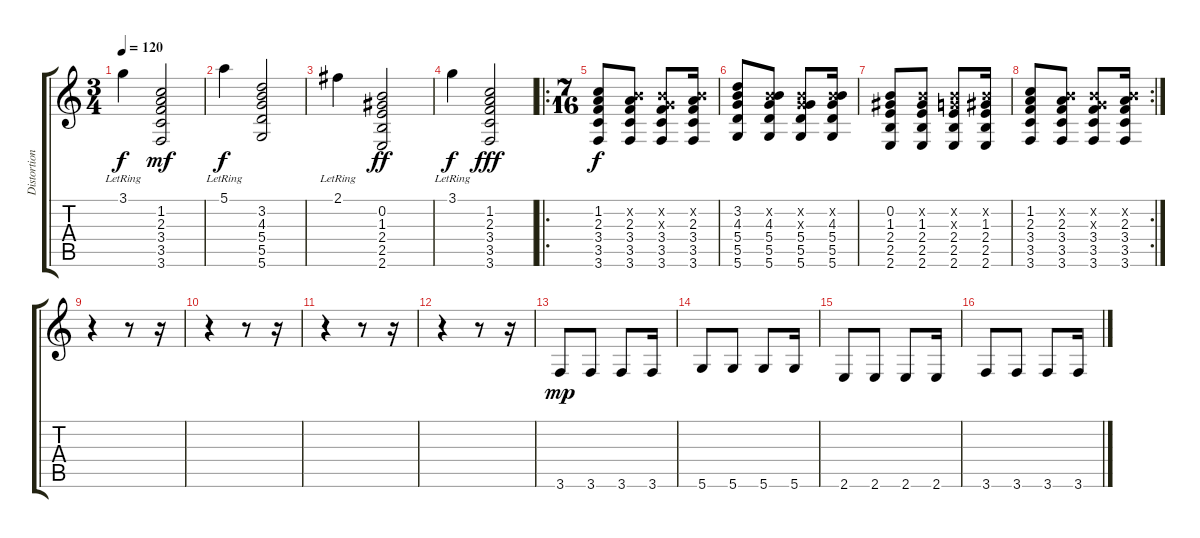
\track ("Distortion Guitar" "Distortion") {instrument distortionguitar}
\staff {score tabs}
\tuning (E4 B3 G3 D3 A2 D2) {hide}
\ts (3 4)
\tempo 120
\clef g2
\ks c
3.1{lr}.4{dy f} (1.2 2.3 3.4 3.5 3.6).2{dy mf} |
5.1{lr}.4{dy f} (3.2 4.3 5.4 5.5 5.6).2 |
2.1{lr}.4 (0.2 1.3 2.4 2.5 2.6).2{dy ff} |
3.1{lr}.4{dy f} (1.2 2.3 3.4 3.5 3.6).2{dy fff} |
\ro
\ts (7 16)
(1.2 2.3 3.4 3.5 3.6).8{dy f} (0.2{x} 2.3 3.4 3.5 3.6).8 (0.2{x} 0.3{x} 3.4 3.5 3.6).8 (0.2{x} 2.3 3.4 3.5 3.6).16 |
(3.2 4.3 5.4 5.5 5.6).8 (0.2{x} 4.3 5.4 5.5 5.6).8 (0.2{x} 0.3{x} 5.4 5.5 5.6).8 (0.2{x} 4.3 5.4 5.5 5.6).16 |
(0.2 1.3 2.4 2.5 2.6).8 (0.2{x} 1.3 2.4 2.5 2.6).8 (0.2{x} 0.3{x} 2.4 2.5 2.6).8 (0.2{x} 1.3 2.4 2.5 2.6).16 |
\rc 2
(1.2 2.3 3.4 3.5 3.6).8 (0.2{x} 2.3 3.4 3.5 3.6).8 (0.2{x} 0.3{x} 3.4 3.5 3.6).8 (0.2{x} 2.3 3.4 3.5 3.6).16 |
r.4 r.8 r.16 |
r.4 r.8 r.16 |
r.4 r.8 r.16 |
r.4 r.8 r.16 |
3.6.8{dy mp} 3.6.8 3.6.8 3.6.16 |
5.6.8 5.6.8 5.6.8 5.6.16 |
2.6.8 2.6.8 2.6.8 2.6.16 |
3.6.8 3.6.8 3.6.8 3.6.16
